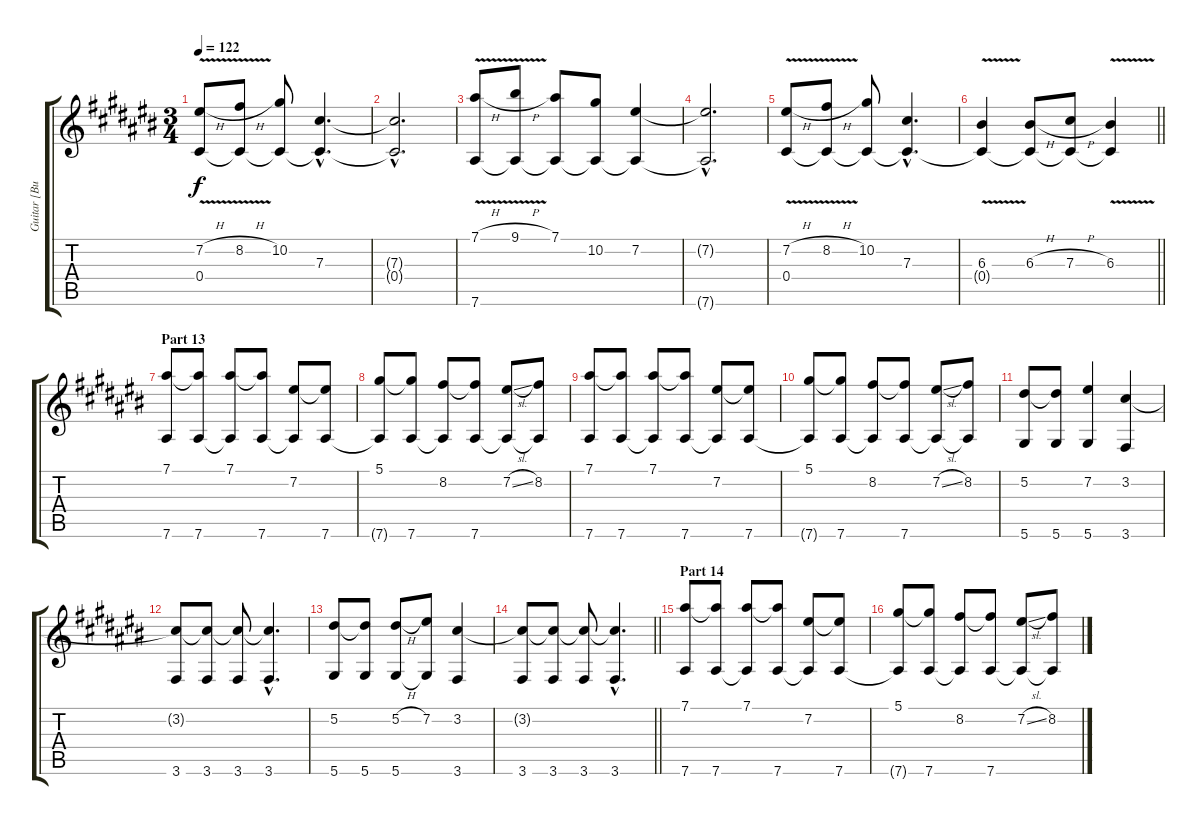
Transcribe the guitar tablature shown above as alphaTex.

\track ("Guitar [Buckethead]" "Guitar [Bu") {instrument electricguitarmuted}
\staff {score tabs}
\tuning (Eb4 Bb3 Gb3 Db3 Ab2 Eb2) {hide}
\ts (3 4)
\tempo 122
\clef g2
\ks c#
(7.2{h} 0.4{v}).8{dy f} (8.2{h} 0.4{t}).8 (10.2 0.4{t}).8 (7.3{hac} 0.4{hac t}).4{d} |
(7.3{hac t} 0.4{hac t}).2{d} |
(7.1{h} 7.6{v}).8 (9.1{h} 7.6{t}).8 (7.1 7.6{t}).8 (10.2 7.6{t}).8 (7.2 7.6{t}).4 |
(7.2{hac t} 7.6{hac t}).2{d} |
(7.2{h} 0.4{v}).8 (8.2{h} 0.4{t}).8 (10.2 0.4{t}).8 (7.3{hac} 0.4{hac t}).4{d} |
\barLineRight lightlight
(6.3{v} 0.4{t}).4 (6.3{h} 0.4{t}).8 (7.3{h} 0.4{t}).8 (6.3{v} 0.4{t}).4 |
\section ("" "Part 13")
(7.1 7.6).8 (7.1{t} 7.6).8 (7.1 7.6{t}).8 (7.1{t} 7.6).8 (7.2 7.6{t}).8 (7.2{t} 7.6).8 |
(5.1 7.6{t}).8 (5.1{t} 7.6).8 (8.2 7.6{t}).8 (8.2{t} 7.6).8 (7.2{sl} 7.6{t}).8 (8.2 7.6{t}).8 |
(7.1 7.6).8 (7.1{t} 7.6).8 (7.1 7.6{t}).8 (7.1{t} 7.6).8 (7.2 7.6{t}).8 (7.2{t} 7.6).8 |
(5.1 7.6{t}).8 (5.1{t} 7.6).8 (8.2 7.6{t}).8 (8.2{t} 7.6).8 (7.2{sl} 7.6{t}).8 (8.2 7.6{t}).8 |
(5.2 5.6).8 (5.2{t} 5.6).8 (7.2 5.6).4 (3.2 3.6).4 |
(3.2{t} 3.6).8 (3.2{t} 3.6).8 (3.2{t} 3.6).8 (3.2{hac t} 3.6{hac}).4{d} |
(5.2 5.6).8 (5.2{t} 5.6).8 (5.2{h} 5.6).8 (7.2 5.6{t}).8 (3.2 3.6).4 |
\barLineRight lightlight
(3.2{t} 3.6).8 (3.2{t} 3.6).8 (3.2{t} 3.6).8 (3.2{hac t} 3.6{hac}).4{d} |
\section ("" "Part 14")
(7.1 7.6).8 (7.1{t} 7.6).8 (7.1 7.6{t}).8 (7.1{t} 7.6).8 (7.2 7.6{t}).8 (7.2{t} 7.6).8 |
(5.1 7.6{t}).8 (5.1{t} 7.6).8 (8.2 7.6{t}).8 (8.2{t} 7.6).8 (7.2{sl} 7.6{t}).8 (8.2 7.6{t}).8
